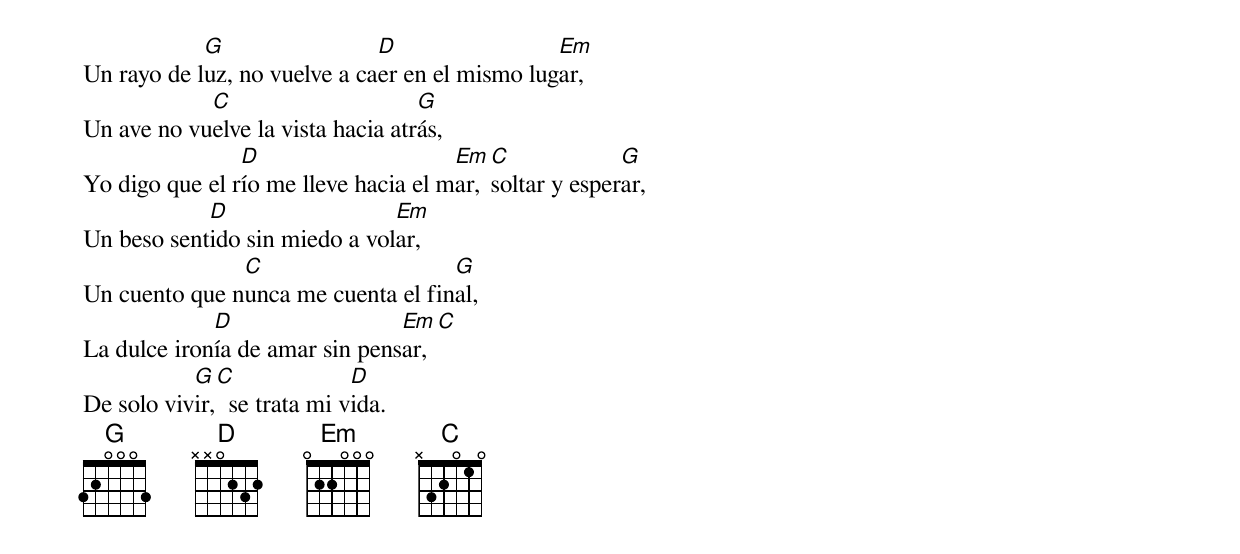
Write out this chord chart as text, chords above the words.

            G                 D                 Em
Un rayo de luz, no vuelve a caer en el mismo lugar,
            C                      G
Un ave no vuelve la vista hacia atrás,
                D                     Em  C             G
Yo digo que el río me lleve hacia el mar, soltar y esperar,
            D                  Em
Un beso sentido sin miedo a volar,
               C                    G
Un cuento que nunca me cuenta el final,
             D                  Em  C
La dulce ironía de amar sin pensar,
           G  C              D
De solo vivir,  se trata mi vida.
